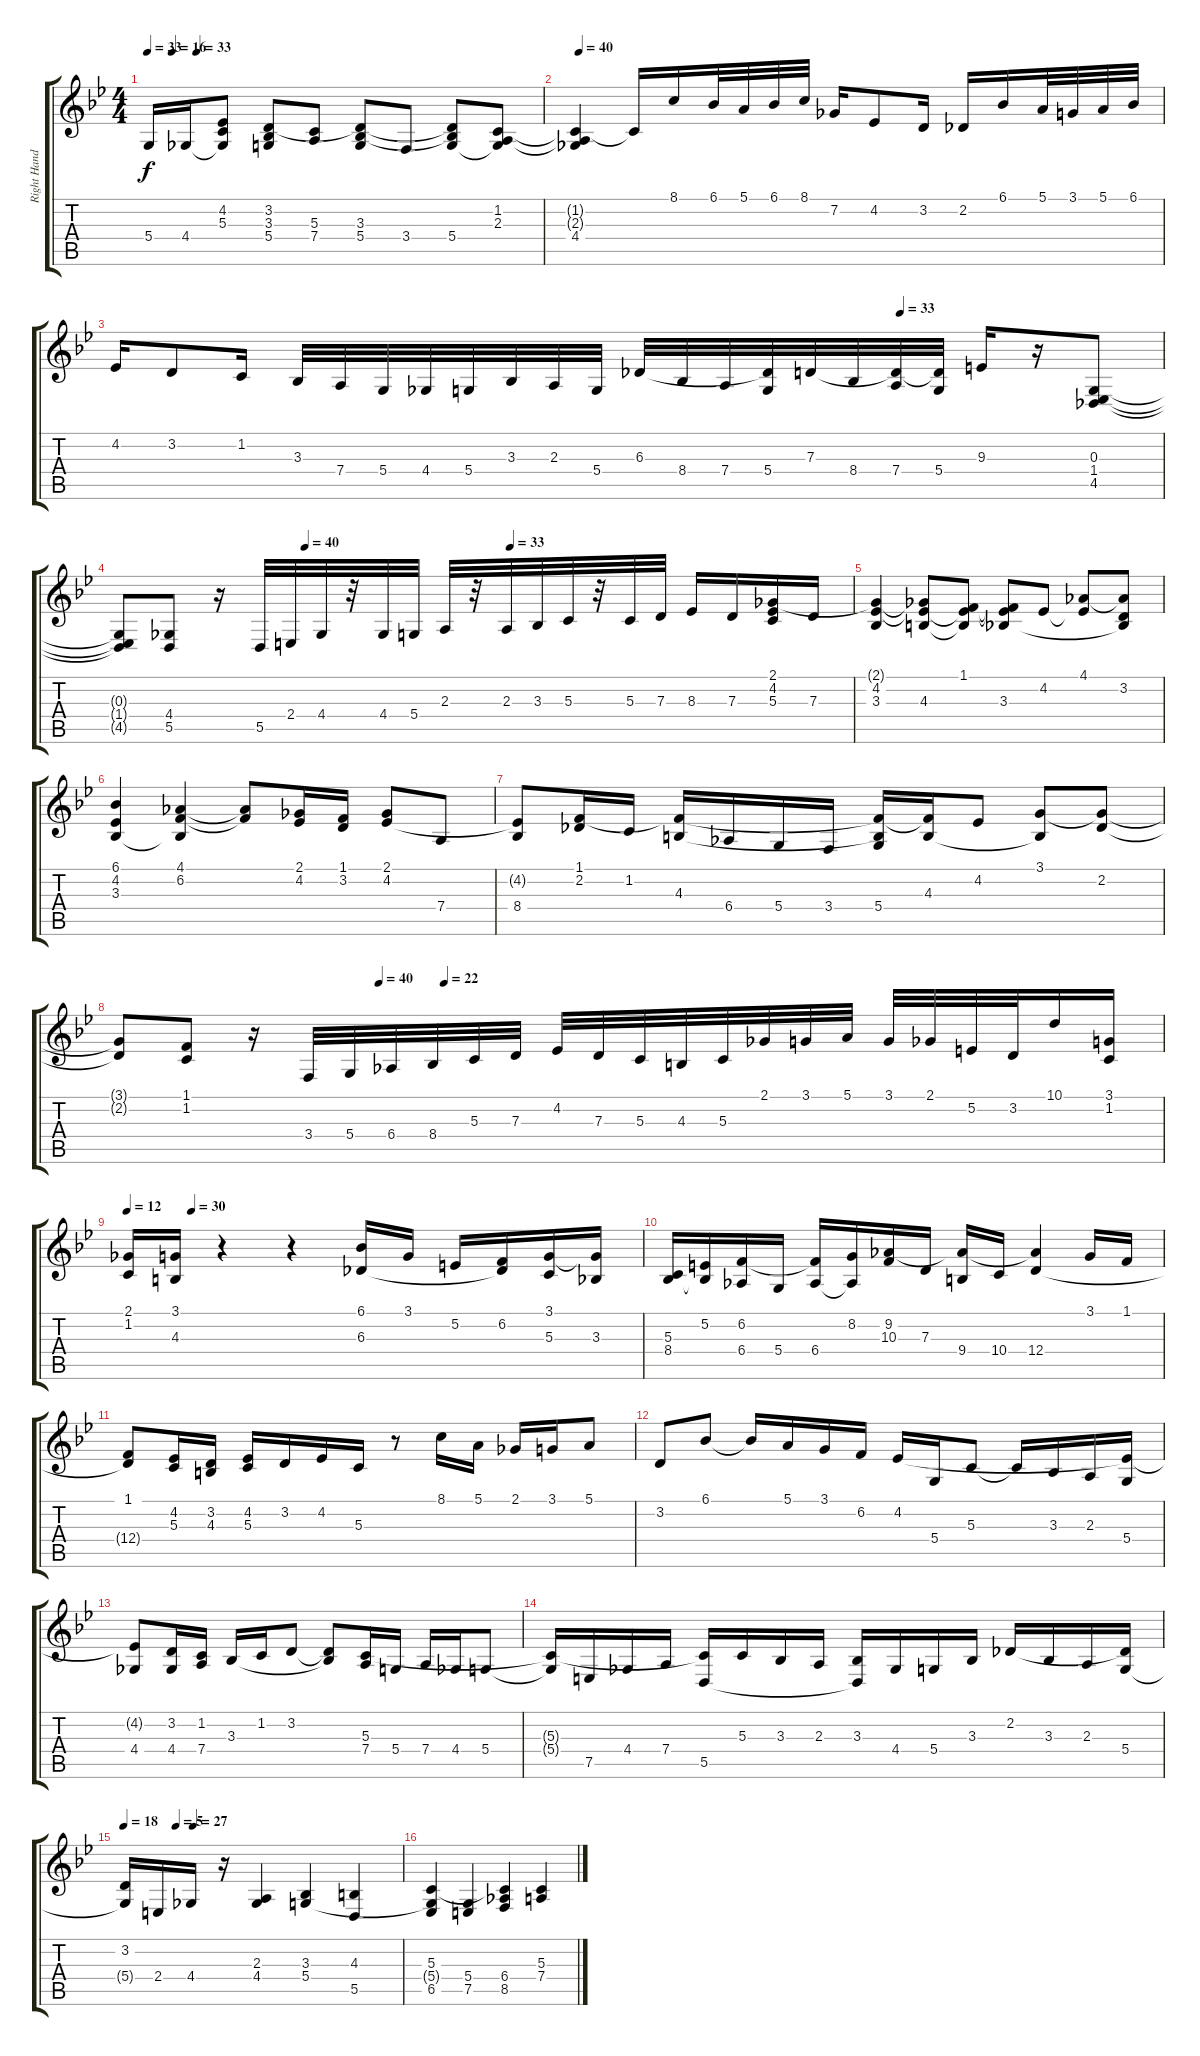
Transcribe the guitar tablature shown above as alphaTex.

\track ("Right Hand" "Right Hand") {instrument churchorgan}
\staff {score tabs}
\tuning (E4 B3 G3 D3 A2 E2) {hide}
\ts (4 4)
\tempo 33
\tempo (16 0.0625)
\tempo (33 0.125)
\clef g2
\ks gminor
5.4.16{dy f} 4.4.16 (4.2 5.3 4.4{t}).8 (3.2 3.3 5.4).8 (5.3 7.4).8 (3.2{t} 3.3 5.4).8 3.4.8 (3.2{t} 3.3{t} 5.4).8 (1.2 2.3 5.4{t}).8 |
\tempo 40
(1.2{t} 2.3{t} 4.4).4 1.2{t}.16 8.1.16 6.1.32 5.1.32 6.1.32 8.1.32 7.2.16 4.2.8 3.2.16 2.2.16 6.1.16 5.1.32 3.1.32 5.1.32 6.1.32 |
\tempo (33 0.75)
4.2.16 3.2.8 1.2.16 3.3.32 7.4.32 5.4.32 4.4.32 5.4.32 3.3.32 2.3.32 5.4.32 6.3.32 8.4.32 7.4.32 (6.3{t} 5.4).32 7.3.32 8.4.32 (7.3{t} 7.4).32 (7.3{t} 5.4).32 9.3.16 r.16 (0.3 1.4 4.5).8 |
\tempo (40 0.25)
\tempo (33 0.53125)
(0.3{t} 1.4{t} 4.5{t}).8 (4.4 5.5).8 r.16 5.5.32 2.4.32 4.4.32 r.32 4.4.32 5.4.32 2.3.32 r.32 2.3.32 3.3.32 5.3.32 r.32 5.3.32 7.3.32 8.3.16 7.3.16 (2.1 4.2 5.3).16 7.3.16 |
(2.1{t} 4.2 3.3).4 (2.1{t} 4.2{t} 4.3).8 (1.1 4.2{t} 4.3{t}).8 (1.1{t} 4.2{t} 3.3).8 4.2.8 (4.1 4.2{t}).8 (4.1{t} 3.2 3.3{t}).8 |
(6.1 4.2 3.3).4 (4.1 6.2 3.3{t}).4 (4.1{t} 6.2{t}).8 (2.1 4.2).16 (1.1 3.2).16 (2.1 4.2).8 7.4.8 |
(4.2{t} 8.4).8 (1.1 2.2).16 1.2.16 (1.1{t} 4.3).16 6.4.16 5.4.16 3.4.16 (1.1{t} 4.3{t} 5.4).16 (1.1{t} 4.3).16 4.2.8 (3.1 4.3{t}).8 (3.1{t} 2.2).8 |
\tempo (40 0.25)
\tempo (22 0.3125)
(3.1{t} 2.2{t}).8 (1.1 1.2).8 r.16 3.4.32 5.4.32 6.4.32 8.4.32 5.3.32 7.3.32 4.2.32 7.3.32 5.3.32 4.3.32 5.3.32 2.1.32 3.1.32 5.1.32 3.1.32 2.1.32 5.2.32 3.2.32 10.1.16 (3.1 1.2).16 |
\tempo 12
\tempo (30 0.125)
(2.1 1.2).16 (3.1 4.3).16 r.4 r.4{volume 11} (6.1 6.3).16 3.1.16 5.2.16 (6.2 6.3{t}).16 (3.1 5.3).16 (3.1{t} 3.3).16 |
(5.3 8.4).16 (5.2 8.4{t}).16 (6.2 6.4).16 5.4.16 (6.2{t} 6.4).16 (8.2 6.4{t}).16 (9.2 10.3).16 7.3.16 (9.2{t} 9.4).16 10.4.16 (9.2{t} 12.4).4 3.1.16 1.1.16 |
(1.1 12.4{t}).8 (4.2 5.3).16 (3.2 4.3).16 (4.2 5.3).16 3.2.16 4.2.16 5.3.16 r.8 8.1.16 5.1.16 2.1.16 3.1.16 5.1.8 |
3.2.8 6.1.8 6.1{t}.16 5.1.16 3.1.16 6.2.16 4.2.16 5.4.16 5.3.8 5.3{t}.16 3.3.16 2.3.16 (4.2{t} 5.4).16 |
(4.2{t} 4.4).8 (3.2 4.4).16 (1.2 7.4).16 3.3.16 1.2.16 3.2.8 (3.2{t} 3.3{t}).8 (5.3 7.4).16 5.4.16 7.4.16 4.4.16 5.4.8 |
(5.3{t} 5.4{t}).16 7.5.16 4.4.16 7.4.16 (5.3{t} 5.5).16 5.3.16 3.3.16 2.3.16 (3.3 5.5{t}).16 4.4.16 5.4.16 3.3.16 2.2.16 3.3.16 2.3.16 (2.2{t} 5.4).16 |
\tempo 18
\tempo (5 0.1875)
\tempo (27 0.25)
(3.2 5.4{t}).16 2.4.16 4.4.16 r.16 (2.3 4.4).4{volume 14} (3.3 5.4).4 (4.3 5.5).4 |
(5.3 5.4{t} 6.5).4 (5.4 7.5).4 (5.3{t} 6.4 8.5).4 (5.3 7.4).4
